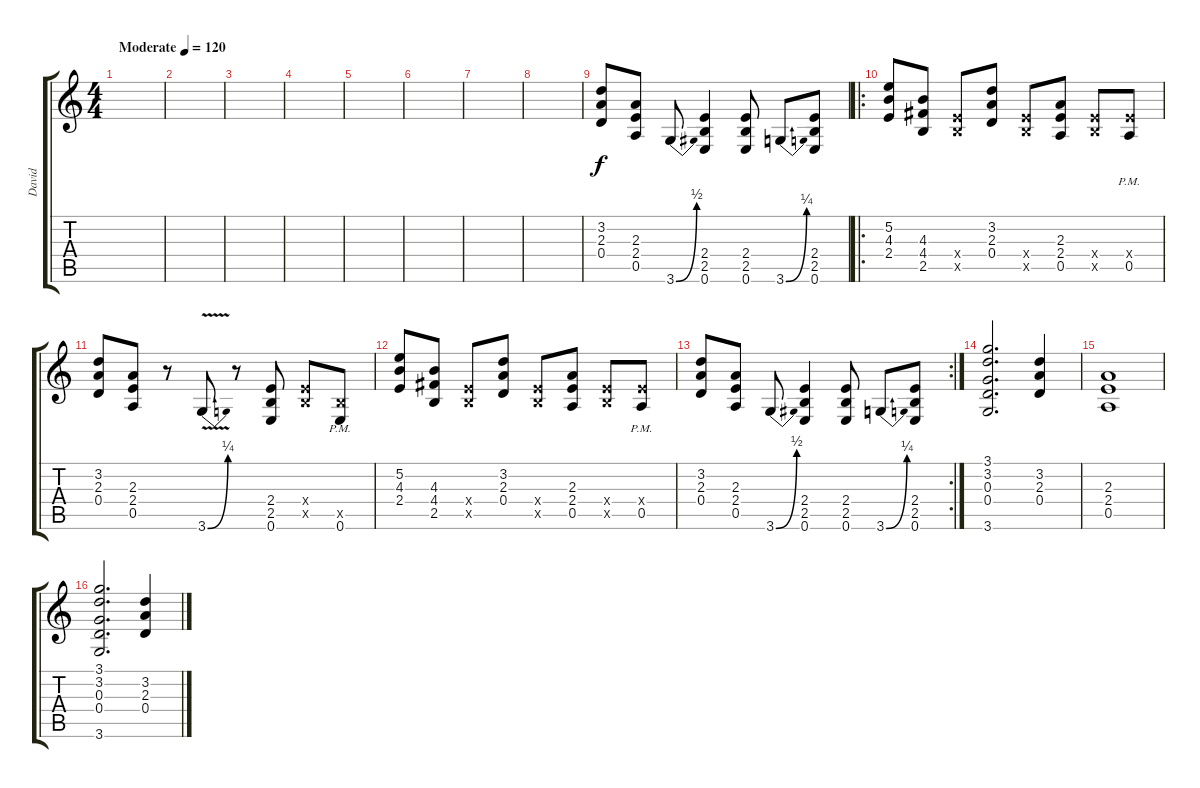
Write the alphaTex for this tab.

\track ("David" "David") {instrument overdrivenguitar}
\staff {score tabs}
\tuning (E4 B3 G3 D3 A2 E2) {hide}
\ts (4 4)
\tempo (120 "Moderate")
\clef g2
\ks c
|
|
|
|
|
|
|
|
(3.2 2.3 0.4).8 (2.3 2.4 0.5).8 3.6{be (bend 0 0 60 2)}.8 (2.4 2.5 0.6).4 (2.4 2.5 0.6).8 3.6{be (bend 0 0 60 1)}.8 (2.4 2.5 0.6).8 |
\ro
(5.2 4.3 2.4).8 (4.3 4.4 2.5).8 (2.4{x} 2.5{x}).8 (3.2 2.3 0.4).8 (2.4{x} 2.5{x}).8 (2.3 2.4 0.5).8 (2.4{x} 2.5{x}).8 (2.4{x} 0.5{pm}).8 |
(3.2 2.3 0.4).8 (2.3 2.4 0.5).8 r.8 3.6{be (bend 0 0 60 1) v}.8 r.8 (2.4 2.5 0.6).8 (2.4{x} 2.5{x}).8 (2.5{x} 0.6{pm}).8 |
(5.2 4.3 2.4).8 (4.3 4.4 2.5).8 (2.4{x} 2.5{x}).8 (3.2 2.3 0.4).8 (2.4{x} 2.5{x}).8 (2.3 2.4 0.5).8 (2.4{x} 2.5{x}).8 (2.4{x} 0.5{pm}).8 |
\rc 2
(3.2 2.3 0.4).8 (2.3 2.4 0.5).8 3.6{be (bend 0 0 60 2)}.8 (2.4 2.5 0.6).4 (2.4 2.5 0.6).8 3.6{be (bend 0 0 60 1)}.8 (2.4 2.5 0.6).8 |
(3.1 3.2 0.3 0.4 3.6).2{d} (3.2 2.3 0.4).4 |
(2.3 2.4 0.5).1 |
(3.1 3.2 0.3 0.4 3.6).2{d} (3.2 2.3 0.4).4
